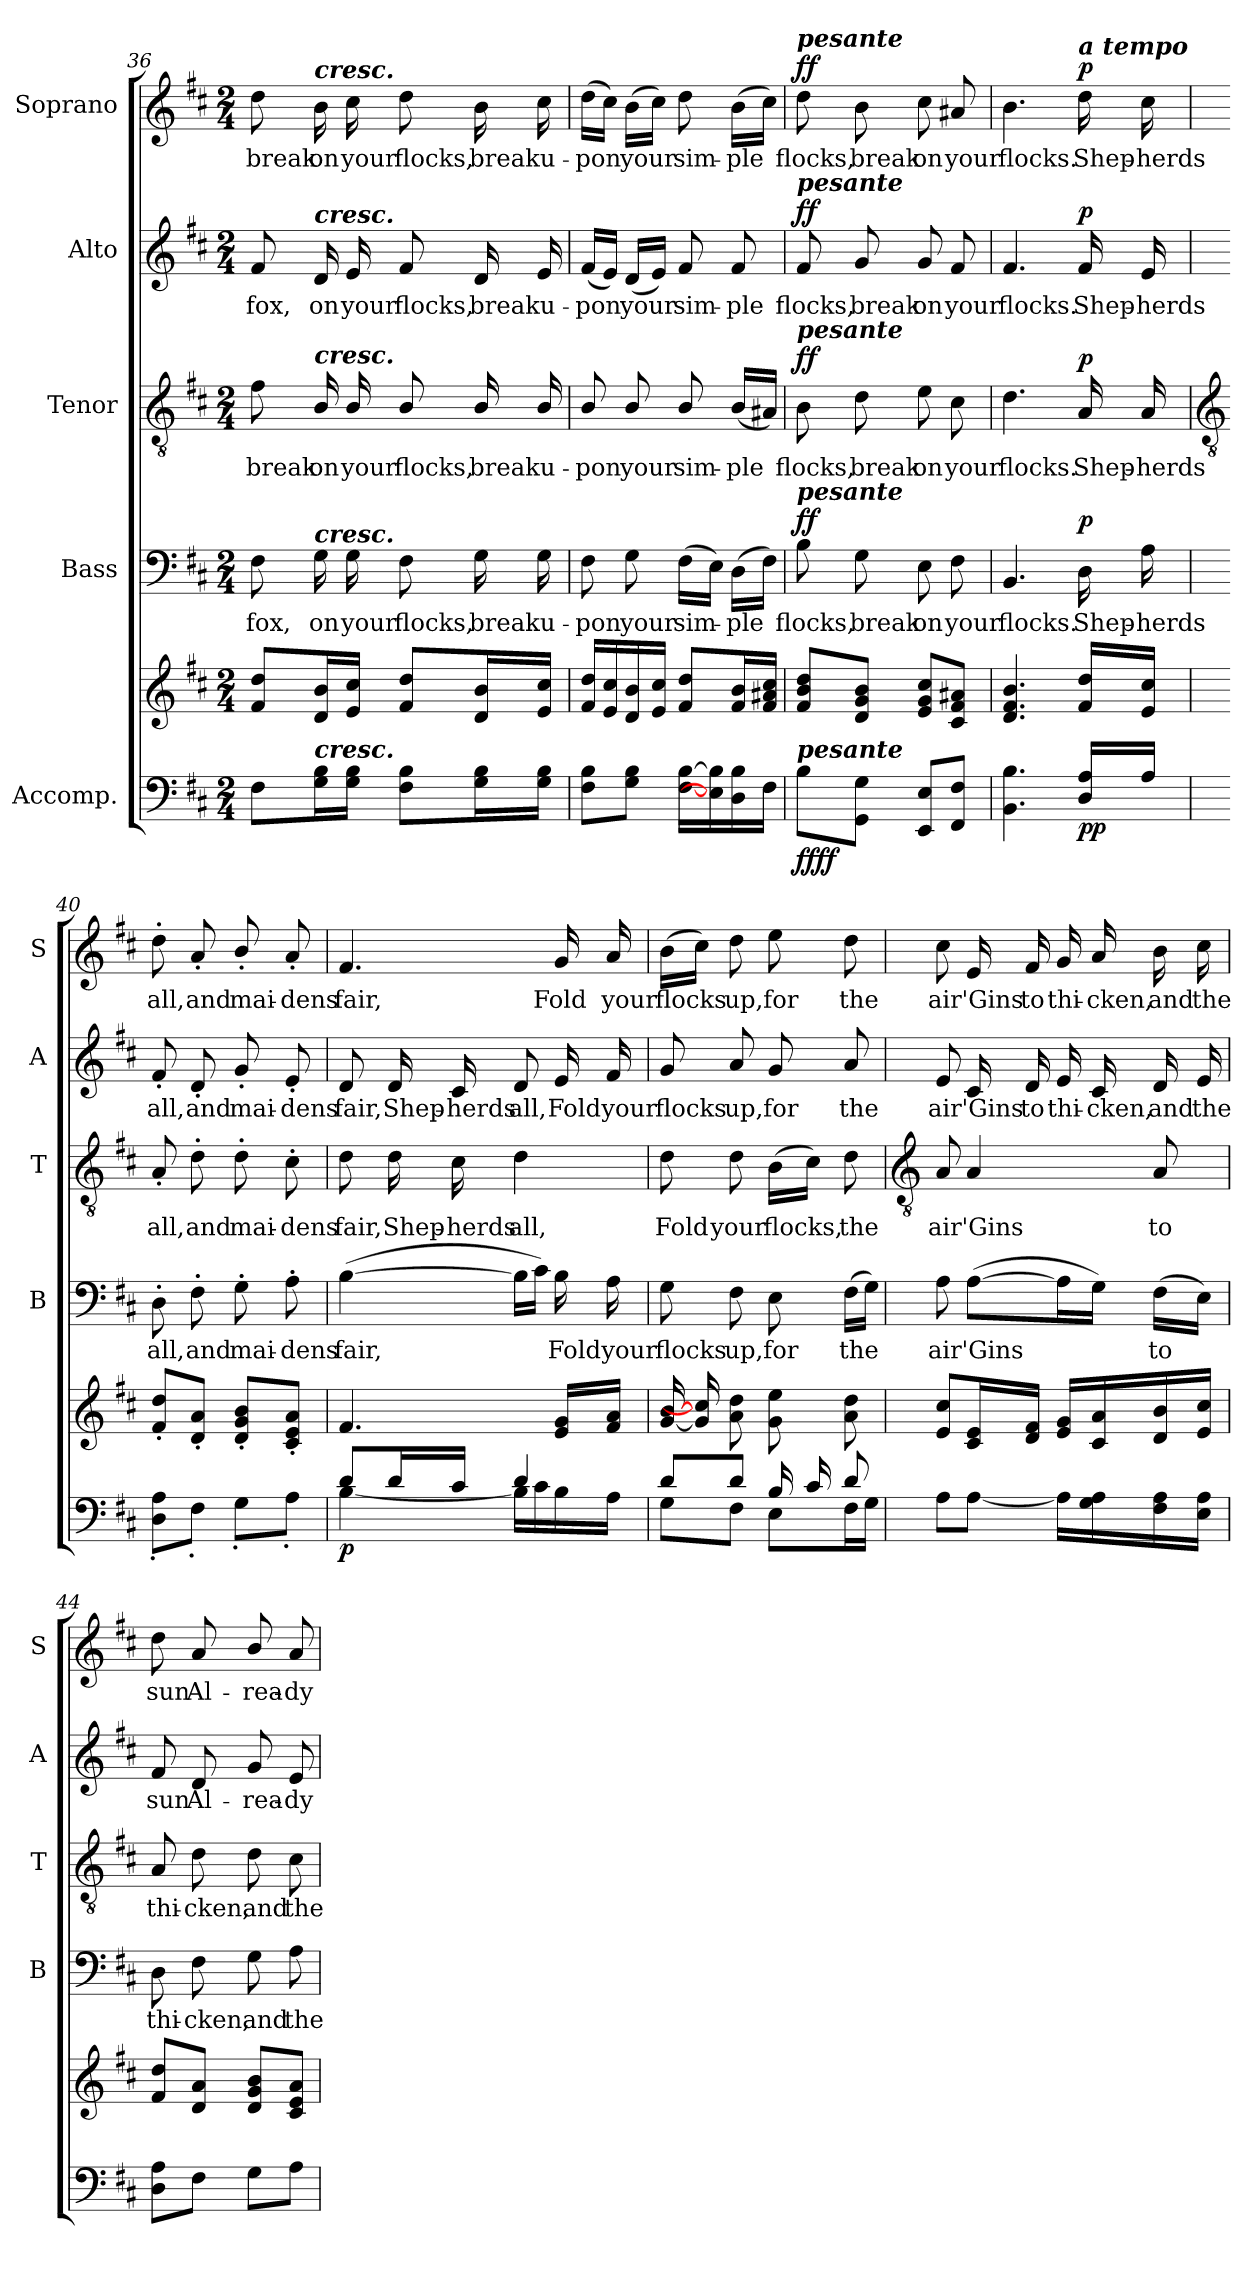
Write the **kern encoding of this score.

**kern	**kern	**dynam	**kern	**text	**dynam	**kern	**text	**dynam	**kern	**text	**dynam	**kern	**text	**dynam
*part5	*part5	*part5	*part4	*part4	*part4	*part3	*part3	*part3	*part2	*part2	*part2	*part1	*part1	*part1
*staff6	*staff5	*staff5/6	*staff4	*staff4	*staff4	*staff3	*staff3	*staff3	*staff2	*staff2	*staff2	*staff1	*staff1	*staff1
*I"Accomp.	*	*	*I"Bass	*	*	*I"Tenor	*	*	*I"Alto	*	*	*I"Soprano	*	*
*	*	*	*I'B	*	*	*I'T	*	*	*I'A	*	*	*I'S	*	*
!!LO:LB:g=z
*clefF4	*clefG2	*	*clefF4	*	*	*clefGv2	*	*	*clefG2	*	*	*clefG2	*	*
*k[f#c#]	*k[f#c#]	*	*k[f#c#]	*	*	*k[f#c#]	*	*	*k[f#c#]	*	*	*k[f#c#]	*	*
*D:	*D:	*	*D:	*	*	*D:	*	*	*D:	*	*	*D:	*	*
*M2/4	*M2/4	*	*M2/4	*	*	*M2/4	*	*	*M2/4	*	*	*M2/4	*	*
=36	=36	=36	=36	=36	=36	=36	=36	=36	=36	=36	=36	=36	=36	=36
!	!	!	!	!LO:LY:b	!	!	!LO:LY:b	!	!	!LO:LY:b	!	!	!LO:LY:b	!
8F#L	8f# 8ddL	.	8F#	fox,	.	8f#	break	.	8f#	fox,	.	8dd	break	.
!	!	!	!	!	!	!	!	!	!	!	!	!LO:TX:a:Bi:t=cresc.	!	!
!	!	!	!	!	!	!	!	!	!LO:TX:a:Bi:t=cresc.	!	!	!	!	!
!	!	!	!	!	!	!LO:TX:a:Bi:t=cresc.	!	!	!	!	!	!	!	!
!	!	!	!LO:TX:a:Bi:t=cresc.	!	!	!	!	!	!	!	!	!	!	!
!LO:TX:a:Bi:t=cresc.	!	!	!	!	!	!	!	!	!	!	!	!	!	!
!	!	!	!	!LO:LY:b	!	!	!LO:LY:b	!	!	!LO:LY:b	!	!	!LO:LY:b	!
16G 16BL	16d 16bL	.	16G	on	.	16B/	on	.	16d	on	.	16b	on	.
!	!	!	!	!LO:LY:b	!	!	!LO:LY:b	!	!	!LO:LY:b	!	!	!LO:LY:b	!
16G 16BJJ	16e 16cc#JJ	.	16G	your	.	16B/	your	.	16e	your	.	16cc#	your	.
!	!	!	!	!LO:LY:b	!	!	!LO:LY:b	!	!	!LO:LY:b	!	!	!LO:LY:b	!
8F# 8BL	8f# 8ddL	.	8F#	flocks,	.	8B/	flocks,	.	8f#	flocks,	.	8dd	flocks,	.
!	!	!	!	!LO:LY:b	!	!	!LO:LY:b	!	!	!LO:LY:b	!	!	!LO:LY:b	!
16G 16BL	16d 16bL	.	16G	break	.	16B/	break	.	16d	break	.	16b	break	.
!	!	!	!	!LO:LY:b	!	!	!LO:LY:b	!	!	!LO:LY:b	!	!	!LO:LY:b	!
16G 16BJJ	16e 16cc#JJ	.	16G	u-	.	16B/	u-	.	16e	u-	.	16cc#	u-	.
=37	=37	=37	=37	=37	=37	=37	=37	=37	=37	=37	=37	=37	=37	=37
!	!	!	!	!LO:LY:b	!	!	!LO:LY:b	!	!	!LO:LY:b	!	!	!LO:LY:b	!
8F# 8BL	16f# 16ddLL	.	8F#	-pon	.	8B/	-pon	.	(<16f#LL	-pon	.	(>16ddLL	-pon	.
.	16e 16cc#	.	.	.	.	.	.	.	16eJJ)	.	.	16cc#JJ)	.	.
!	!	!	!	!LO:LY:b	!	!	!LO:LY:b	!	!	!LO:LY:b	!	!	!LO:LY:b	!
8G 8BJ	16d 16b	.	8G	your	.	8B/	your	.	(<16dLL	your	.	(>16bLL	your	.
.	16e 16cc#JJ	.	.	.	.	.	.	.	16eJJ)	.	.	16cc#JJ)	.	.
!	!	!	!	!LO:LY:b	!	!	!LO:LY:b	!	!	!LO:LY:b	!	!	!LO:LY:b	!
[16F# [16BLL	8f# 8ddL	.	(>16F#LL	sim-	.	8B/	sim-	.	8f#	sim-	.	8dd	sim-	.
16E] 16B]	.	.	16EJJ)	.	.	.	.	.	.	.	.	.	.	.
!	!	!	!	!LO:LY:b	!	!	!LO:LY:b	!	!	!LO:LY:b	!	!	!LO:LY:b	!
16D 16B	16f# 16bL	.	(>16DLL	ple	.	(<16B/LL	-ple	.	8f#	-ple	.	(>16bLL	-ple	.
16F#JJ	16f# 16a#X 16cc#JJ	.	16F#JJ)	.	.	16A#XJJ)	.	.	.	.	.	16cc#JJ)	.	.
=38	=38	=38	=38	=38	=38	=38	=38	=38	=38	=38	=38	=38	=38	=38
!	!	!	!	!	!	!	!	!	!	!	!	!LO:TX:a:Bi:t=pesante	!	!
!	!	!	!	!	!	!	!	!	!LO:TX:a:Bi:t=pesante	!	!	!	!	!
!	!	!	!	!	!	!LO:TX:a:Bi:t=pesante	!	!	!	!	!	!	!	!
!	!	!	!LO:TX:a:Bi:t=pesante	!	!	!	!	!	!	!	!	!	!	!
!LO:TX:a:Bi:t=pesante	!	!	!	!	!	!	!	!	!	!	!	!	!	!
!	!	!LO:DY:b=2	!	!LO:LY:b	!	!	!LO:LY:b	!	!	!LO:LY:b	!	!	!LO:LY:b	!
!	!	!LO:DY:n=1:b	!	!	!LO:DY:b	!	!	!LO:DY:b	!	!	!LO:DY:b	!	!	!LO:DY:b
8BL	8f# 8b 8ddL	ff ff	8B	flocks,	ff	8B	flocks,	ff	8f#	flocks,	ff	8dd	flocks,	ff
!	!	!	!	!LO:LY:b	!	!	!LO:LY:b	!	!	!LO:LY:b	!	!	!LO:LY:b	!
8GG 8GJ	8d 8g 8bJ	.	8G	break	.	8d	break	.	8g	break	.	8b	break	.
!	!	!	!	!LO:LY:b	!	!	!LO:LY:b	!	!	!LO:LY:b	!	!	!LO:LY:b	!
8EE 8EL	8e 8g 8cc#L	.	8E	on	.	8e	on	.	8g	on	.	8cc#	on	.
!	!	!	!	!LO:LY:b	!	!	!LO:LY:b	!	!	!LO:LY:b	!	!	!LO:LY:b	!
8FF# 8F#J	8c# 8f# 8a#XJ	.	8F#	your	.	8c#	your	.	8f#	your	.	8a#X	your	.
=39	=39	=39	=39	=39	=39	=39	=39	=39	=39	=39	=39	=39	=39	=39
!	!	!	!	!LO:LY:b	!	!	!LO:LY:b	!	!	!LO:LY:b	!	!	!LO:LY:b	!
4.BB 4.B	4.d 4.f# 4.b	.	4.BB	flocks.	.	4.d	flocks.	.	4.f#	flocks.	.	4.b	flocks.	.
!	!	!	!	!	!	!	!	!	!	!	!	!LO:TX:a:Bi:t=a tempo	!	!
!	!	!LO:DY:b=2	!	!LO:LY:b	!	!	!LO:LY:b	!	!	!LO:LY:b	!	!	!LO:LY:b	!
!	!	!LO:DY:n=1:b	!	!	!LO:DY:b	!	!	!LO:DY:b	!	!	!LO:DY:b	!	!	!LO:DY:b
16D\ 16A\LL	16f#/ 16dd/LL	p p	16D	Shep-	p	16A	Shep-	p	16f#	Shep-	p	16dd\	Shep-	p
!	!	!	!	!LO:LY:b	!	!	!LO:LY:b	!	!	!LO:LY:b	!	!	!LO:LY:b	!
16A/JJ	16e 16cc#JJ	.	16A	-herds	.	16A	-herds	.	16e	-herds	.	16cc#	-herds	.
!!LO:LB:g=z
=40	=40	=40	=40	=40	=40	=40	=40	=40	=40	=40	=40	=40	=40	=40
*	*	*	*	*	*	*clefGv2	*	*	*	*	*	*	*	*
!LO:N:vis=1	!	!	!	!LO:LY:b	!	!	!LO:LY:b	!	!	!LO:LY:b	!	!	!LO:LY:b	!
*^	*	*	*	*	*	*	*	*	*	*	*	*	*	*
2ryy	8D\' 8A\'L	8f#' 8dd'L	.	8D'	all,	.	8A'	all,	.	8f#'	all,	.	8dd'	all,	.
!	!	!	!	!	!LO:LY:b	!	!	!LO:LY:b	!	!	!LO:LY:b	!	!	!LO:LY:b	!
.	8F#'\J	8d' 8a'J	.	8F#'	and	.	8d'	and	.	8d'	and	.	8a'	and	.
!	!	!	!	!	!LO:LY:b	!	!	!LO:LY:b	!	!	!LO:LY:b	!	!	!LO:LY:b	!
.	8G'\L	8d' 8g' 8b'L	.	8G'	mai-	.	8d'	mai-	.	8g'	mai-	.	8b'/	mai-	.
!	!	!	!	!	!LO:LY:b	!	!	!LO:LY:b	!	!	!LO:LY:b	!	!	!LO:LY:b	!
.	8A'\J	8c#' 8e' 8a'J	.	8A'	-dens	.	8c#'	-dens	.	8e'	-dens	.	8a'	-dens	.
=41	=41	=41	=41	=41	=41	=41	=41	=41	=41	=41	=41	=41	=41	=41	=41
!	!	!	!LO:DY:b=2	!	!LO:LY:b	!	!	!LO:LY:b	!	!	!LO:LY:b	!	!	!LO:LY:b	!
8d/L	[4B\	4.f#	p	(>[4B	fair,	.	8d	fair,	.	8d	fair,	.	4.f#	fair,	.
!	!	!	!	!	!	!	!	!LO:LY:b	!	!	!LO:LY:b	!	!	!	!
16d/L	.	.	.	.	.	.	16d	Shep-	.	16d	Shep-	.	.	.	.
!	!	!	!	!	!	!	!	!LO:LY:b	!	!	!LO:LY:b	!	!	!	!
16c#/JJ	.	.	.	.	.	.	16c#	-herds	.	16c#	-herds	.	.	.	.
!	!	!	!	!	!	!	!	!LO:LY:b	!	!	!LO:LY:b	!	!	!	!
4d/	16B\LL]	.	.	16BLL]	.	.	4d	all,	.	8d	all,	.	.	.	.
.	16c#\	.	.	16c#JJ)	.	.	.	.	.	.	.	.	.	.	.
!	!	!	!	!	!LO:LY:b	!	!	!	!	!	!LO:LY:b	!	!	!LO:LY:b	!
.	16B\	16e 16gLL	.	16B	Fold	.	.	.	.	16e	Fold	.	16g	Fold	.
!	!	!	!	!	!LO:LY:b	!	!	!	!	!	!LO:LY:b	!	!	!LO:LY:b	!
.	16A\JJ	16f# 16aJJ	.	16A	your	.	.	.	.	16f#	your	.	16a	your	.
=42	=42	=42	=42	=42	=42	=42	=42	=42	=42	=42	=42	=42	=42	=42	=42
!	!	!	!	!	!LO:LY:b	!	!	!LO:LY:b	!	!	!LO:LY:b	!	!	!LO:LY:b	!
8d/L	8G\L	[16g [16bLL	.	8G	flocks	.	8d	Fold	.	8g	flocks	.	(>16bLL	flocks	.
.	.	16g] 16cc#]	.	.	.	.	.	.	.	.	.	.	16cc#JJ)	.	.
!	!	!	!	!	!LO:LY:b	!	!	!LO:LY:b	!	!	!LO:LY:b	!	!	!LO:LY:b	!
8d/J	8F#\J	8a 8ddJ	.	8F#	up,	.	8d	your	.	8a	up,	.	8dd	up,	.
!	!	!	!	!	!LO:LY:b	!	!	!LO:LY:b	!	!	!LO:LY:b	!	!	!LO:LY:b	!
16B/LL	8E\L	8g 8eeL	.	8E	for	.	(>16BLL	flocks,	.	8g	for	.	8ee	for	.
16c#/	.	.	.	.	.	.	16c#JJ)	.	.	.	.	.	.	.	.
!	!	!	!	!	!LO:LY:b	!	!	!LO:LY:b	!	!	!LO:LY:b	!	!	!LO:LY:b	!
8d/J	16F#\L	8a 8ddJ	.	(>16F#LL	the	.	8d	the	.	8a	the	.	8dd	the	.
.	16G\JJ	.	.	16GJJ)	.	.	.	.	.	.	.	.	.	.	.
!!LO:LB:g=z
=43	=43	=43	=43	=43	=43	=43	=43	=43	=43	=43	=43	=43	=43	=43	=43
*	*	*	*	*	*	*	*clefGv2	*	*	*	*	*	*	*	*
!LO:N:vis=1	!	!	!	!	!LO:LY:b	!	!	!LO:LY:b	!	!	!LO:LY:b	!	!	!LO:LY:b	!
2ryy	8A\L	8e 8cc#L	.	8A	air	.	8A	air	.	8e	air	.	8cc#	air	.
!	!	!	!	!	!LO:LY:b	!	!	!LO:LY:b	!	!	!LO:LY:b	!	!	!LO:LY:b	!
.	[8A\J	16c# 16eL	.	(>[8AL	'Gins	.	4A	'Gins	.	16c#	'Gins	.	16e	'Gins	.
!	!	!	!	!	!	!	!	!	!	!	!LO:LY:b	!	!	!LO:LY:b	!
.	.	16d 16f#JJ	.	.	.	.	.	.	.	16d	to	.	16f#	to	.
!	!	!	!	!	!	!	!	!	!	!	!LO:LY:b	!	!	!LO:LY:b	!
.	16A\LL]	16e 16gLL	.	16AL]	.	.	.	.	.	16e	thi-	.	16g	thi-	.
!	!	!	!	!	!	!	!	!	!	!	!LO:LY:b	!	!	!LO:LY:b	!
.	16G\ 16A\	16c# 16a	.	16GJJ)	.	.	.	.	.	16c#	-cken,	.	16a	-cken,	.
!	!	!	!	!	!LO:LY:b	!	!	!LO:LY:b	!	!	!LO:LY:b	!	!	!LO:LY:b	!
.	16F#\ 16A\	16d 16b	.	(>16F#LL	to	.	8A	to	.	16d	and	.	16b	and	.
!	!	!	!	!	!	!	!	!	!	!	!LO:LY:b	!	!	!LO:LY:b	!
.	16E\ 16A\JJ	16e 16cc#JJ	.	16EJJ)	.	.	.	.	.	16e	the	.	16cc#	the	.
=44	=44	=44	=44	=44	=44	=44	=44	=44	=44	=44	=44	=44	=44	=44	=44
!LO:N:vis=1	!	!	!	!	!LO:LY:b	!	!	!LO:LY:b	!	!	!LO:LY:b	!	!	!LO:LY:b	!
2ryy	8D\ 8A\L	8f# 8ddL	.	8D	thi-	.	8A	thi-	.	8f#	sun	.	8dd	sun	.
!	!	!	!	!	!LO:LY:b	!	!	!LO:LY:b	!	!	!LO:LY:b	!	!	!LO:LY:b	!
.	8F#\J	8d 8aJ	.	8F#	-cken,	.	8d	-cken,	.	8d	Al-	.	8a	Al-	.
!	!	!	!	!	!LO:LY:b	!	!	!LO:LY:b	!	!	!LO:LY:b	!	!	!LO:LY:b	!
.	8G\L	8d/ 8g/ 8b/L	.	8G	and	.	8d	and	.	8g	-rea-	.	8b/	-rea-	.
!	!	!	!	!	!LO:LY:b	!	!	!LO:LY:b	!	!	!LO:LY:b	!	!	!LO:LY:b	!
.	8A\J	8c# 8e 8aJ	.	8A	the	.	8c#	the	.	8e	-dy	.	8a	-dy	.
*v	*v	*	*	*	*	*	*	*	*	*	*	*	*	*	*
=	=	=	=	=	=	=	=	=	=	=	=	=	=	=
*-	*-	*-	*-	*-	*-	*-	*-	*-	*-	*-	*-	*-	*-	*-
